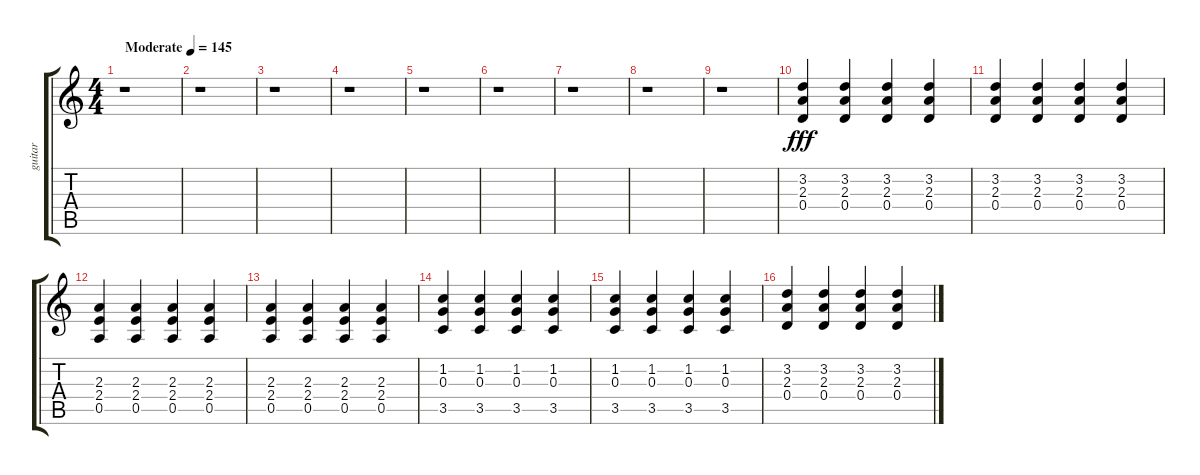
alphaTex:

\track ("guitar" "guitar") {instrument electricguitarclean}
\staff {score tabs}
\tuning (E4 B3 G3 D3 A2 E2) {hide}
\ts (4 4)
\tempo (145 "Moderate")
\clef g2
\ks c
r.1{dy fff instrument electricguitarclean} |
r.1 |
r.1 |
r.1 |
r.1 |
r.1 |
r.1 |
r.1 |
r.1 |
(3.2 2.3 0.4).4 (3.2 2.3 0.4).4 (3.2 2.3 0.4).4 (3.2 2.3 0.4).4 |
(3.2 2.3 0.4).4 (3.2 2.3 0.4).4 (3.2 2.3 0.4).4 (3.2 2.3 0.4).4 |
(2.3 2.4 0.5).4 (2.3 2.4 0.5).4 (2.3 2.4 0.5).4 (2.3 2.4 0.5).4 |
(2.3 2.4 0.5).4 (2.3 2.4 0.5).4 (2.3 2.4 0.5).4 (2.3 2.4 0.5).4 |
(1.2 0.3 3.5).4 (1.2 0.3 3.5).4 (1.2 0.3 3.5).4 (1.2 0.3 3.5).4 |
(1.2 0.3 3.5).4 (1.2 0.3 3.5).4 (1.2 0.3 3.5).4 (1.2 0.3 3.5).4 |
(3.2 2.3 0.4).4 (3.2 2.3 0.4).4 (3.2 2.3 0.4).4 (3.2 2.3 0.4).4
